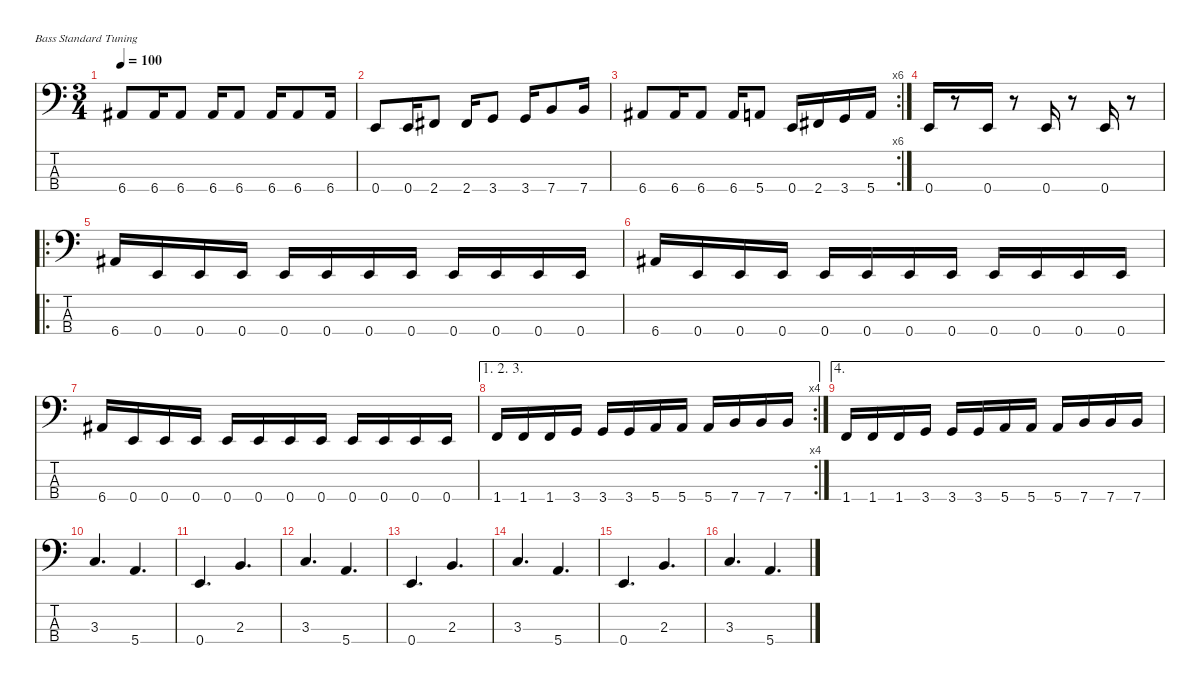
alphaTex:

\defaultSystemsLayout 4
\hideDynamics
\bracketExtendMode nobrackets
\singleTrackTrackNamePolicy hidden
\multiTrackTrackNamePolicy hidden
\firstSystemTrackNameMode fullname
\firstSystemTrackNameOrientation horizontal
\otherSystemsTrackNameOrientation horizontal
\track ("Bass" "el.bs.") {instrument electricbassfinger}
\staff {score tabs}
\tuning (G2 D2 A1 E1)
\ts (3 4)
\tempo 100
\clef f4
\ks c
6.4{acc #}.8{dy f beam Up} 6.4{acc #}.16{beam Up} 6.4{acc #}.8{beam Up} 6.4{acc #}.16{beam Up} 6.4{acc #}.8{beam Up} 6.4{acc #}.16{beam Up} 6.4{acc #}.8{beam Up} 6.4{acc #}.16{beam Up} |
0.4.8{beam Up} 0.4.16{beam Up} 2.4{acc #}.8{beam Up} 2.4{acc #}.16{beam Up} 3.4.8{beam Up} 3.4.16{beam Up} 7.4.8{beam Up} 7.4.16{beam Up} |
\rc 6
6.4{acc #}.8{beam Up} 6.4{acc #}.16{beam Up} 6.4{acc #}.8{beam Up} 6.4{acc #}.16{beam Up} 5.4.8{beam Up} 0.4.16{beam Up} 2.4{acc #}.16{beam Up} 3.4.16{beam Up} 5.4.16{beam Up} |
0.4.16{beam Up} r.8{beam Up} 0.4.16{beam Up} r.8{beam Up} 0.4.16{beam Up} r.8{beam Up} 0.4.16{beam Up} r.8{beam Up} |
\ro
6.4{acc #}.16{beam Up} 0.4.16{beam Up} 0.4.16{beam Up} 0.4.16{beam Up} 0.4.16{beam Up} 0.4.16{beam Up} 0.4.16{beam Up} 0.4.16{beam Up} 0.4.16{beam Up} 0.4.16{beam Up} 0.4.16{beam Up} 0.4.16{beam Up} |
6.4{acc #}.16{beam Up} 0.4.16{beam Up} 0.4.16{beam Up} 0.4.16{beam Up} 0.4.16{beam Up} 0.4.16{beam Up} 0.4.16{beam Up} 0.4.16{beam Up} 0.4.16{beam Up} 0.4.16{beam Up} 0.4.16{beam Up} 0.4.16{beam Up} |
6.4{acc #}.16{beam Up} 0.4.16{beam Up} 0.4.16{beam Up} 0.4.16{beam Up} 0.4.16{beam Up} 0.4.16{beam Up} 0.4.16{beam Up} 0.4.16{beam Up} 0.4.16{beam Up} 0.4.16{beam Up} 0.4.16{beam Up} 0.4.16{beam Up} |
\ae (1 2 3)
\rc 4
1.4.16{beam Up} 1.4.16{beam Up} 1.4.16{beam Up} 3.4.16{beam Up} 3.4.16{beam Up} 3.4.16{beam Up} 5.4.16{beam Up} 5.4.16{beam Up} 5.4.16{beam Up} 7.4.16{beam Up} 7.4.16{beam Up} 7.4.16{beam Up} |
\ae 4
1.4.16{beam Up} 1.4.16{beam Up} 1.4.16{beam Up} 3.4.16{beam Up} 3.4.16{beam Up} 3.4.16{beam Up} 5.4.16{beam Up} 5.4.16{beam Up} 5.4.16{beam Up} 7.4.16{beam Up} 7.4.16{beam Up} 7.4.16{beam Up} |
3.3.4{d beam Up} 5.4.4{d beam Up} |
0.4.4{d beam Up} 2.3.4{d beam Up} |
3.3.4{d beam Up} 5.4.4{d beam Up} |
0.4.4{d beam Up} 2.3.4{d beam Up} |
3.3.4{d beam Up} 5.4.4{d beam Up} |
0.4.4{d beam Up} 2.3.4{d beam Up} |
3.3.4{d beam Up} 5.4.4{d beam Up}
